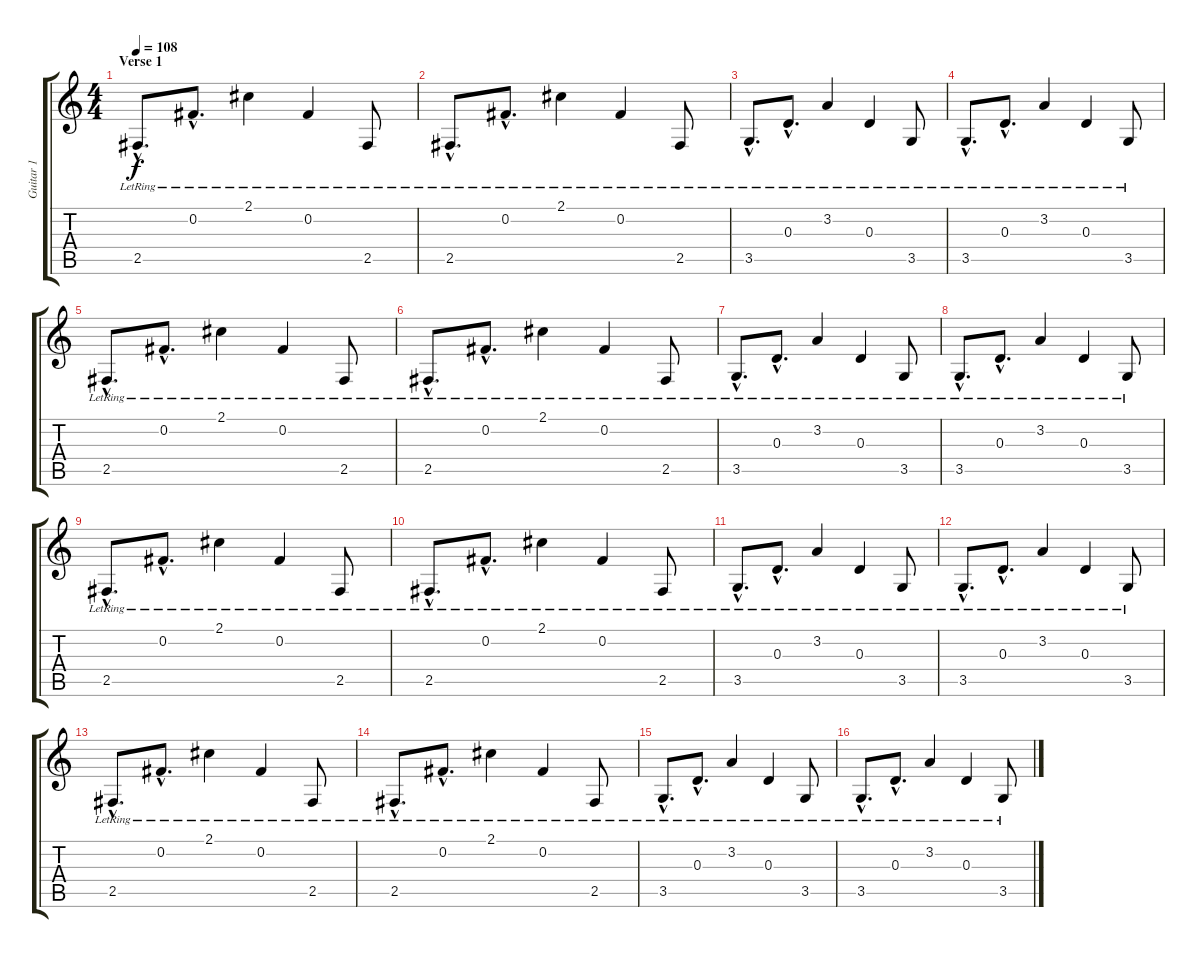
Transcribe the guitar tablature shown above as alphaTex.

\track ("Guitar 1" "Guitar 1") {instrument electricguitarjazz}
\staff {score tabs}
\tuning (B3 Gb3 D3 A2 E2 B1) {hide}
\ts (4 4)
\section ("" "Verse 1")
\tempo 108
\clef g2
\ks c
2.5{hac lr}.8{d dy f instrument electricguitarjazz} 0.2{hac lr}.8{d} 2.1{lr}.4 0.2{lr}.4 2.5{lr}.8 |
2.5{hac lr}.8{d} 0.2{hac lr}.8{d} 2.1{lr}.4 0.2{lr}.4 2.5{lr}.8 |
3.5{hac lr}.8{d} 0.3{hac lr}.8{d} 3.2{lr}.4 0.3{lr}.4 3.5{lr}.8 |
3.5{hac lr}.8{d} 0.3{hac lr}.8{d} 3.2{lr}.4 0.3{lr}.4 3.5{lr}.8 |
2.5{hac lr}.8{d} 0.2{hac lr}.8{d} 2.1{lr}.4 0.2{lr}.4 2.5{lr}.8 |
2.5{hac lr}.8{d} 0.2{hac lr}.8{d} 2.1{lr}.4 0.2{lr}.4 2.5{lr}.8 |
3.5{hac lr}.8{d} 0.3{hac lr}.8{d} 3.2{lr}.4 0.3{lr}.4 3.5{lr}.8 |
3.5{hac lr}.8{d} 0.3{hac lr}.8{d} 3.2{lr}.4 0.3{lr}.4 3.5{lr}.8 |
2.5{hac lr}.8{d} 0.2{hac lr}.8{d} 2.1{lr}.4 0.2{lr}.4 2.5{lr}.8 |
2.5{hac lr}.8{d} 0.2{hac lr}.8{d} 2.1{lr}.4 0.2{lr}.4 2.5{lr}.8 |
3.5{hac lr}.8{d} 0.3{hac lr}.8{d} 3.2{lr}.4 0.3{lr}.4 3.5{lr}.8 |
3.5{hac lr}.8{d} 0.3{hac lr}.8{d} 3.2{lr}.4 0.3{lr}.4 3.5{lr}.8 |
2.5{hac lr}.8{d} 0.2{hac lr}.8{d} 2.1{lr}.4 0.2{lr}.4 2.5{lr}.8 |
2.5{hac lr}.8{d} 0.2{hac lr}.8{d} 2.1{lr}.4 0.2{lr}.4 2.5{lr}.8 |
3.5{hac lr}.8{d} 0.3{hac lr}.8{d} 3.2{lr}.4 0.3{lr}.4 3.5{lr}.8 |
3.5{hac lr}.8{d} 0.3{hac lr}.8{d} 3.2{lr}.4 0.3{lr}.4 3.5{lr}.8
